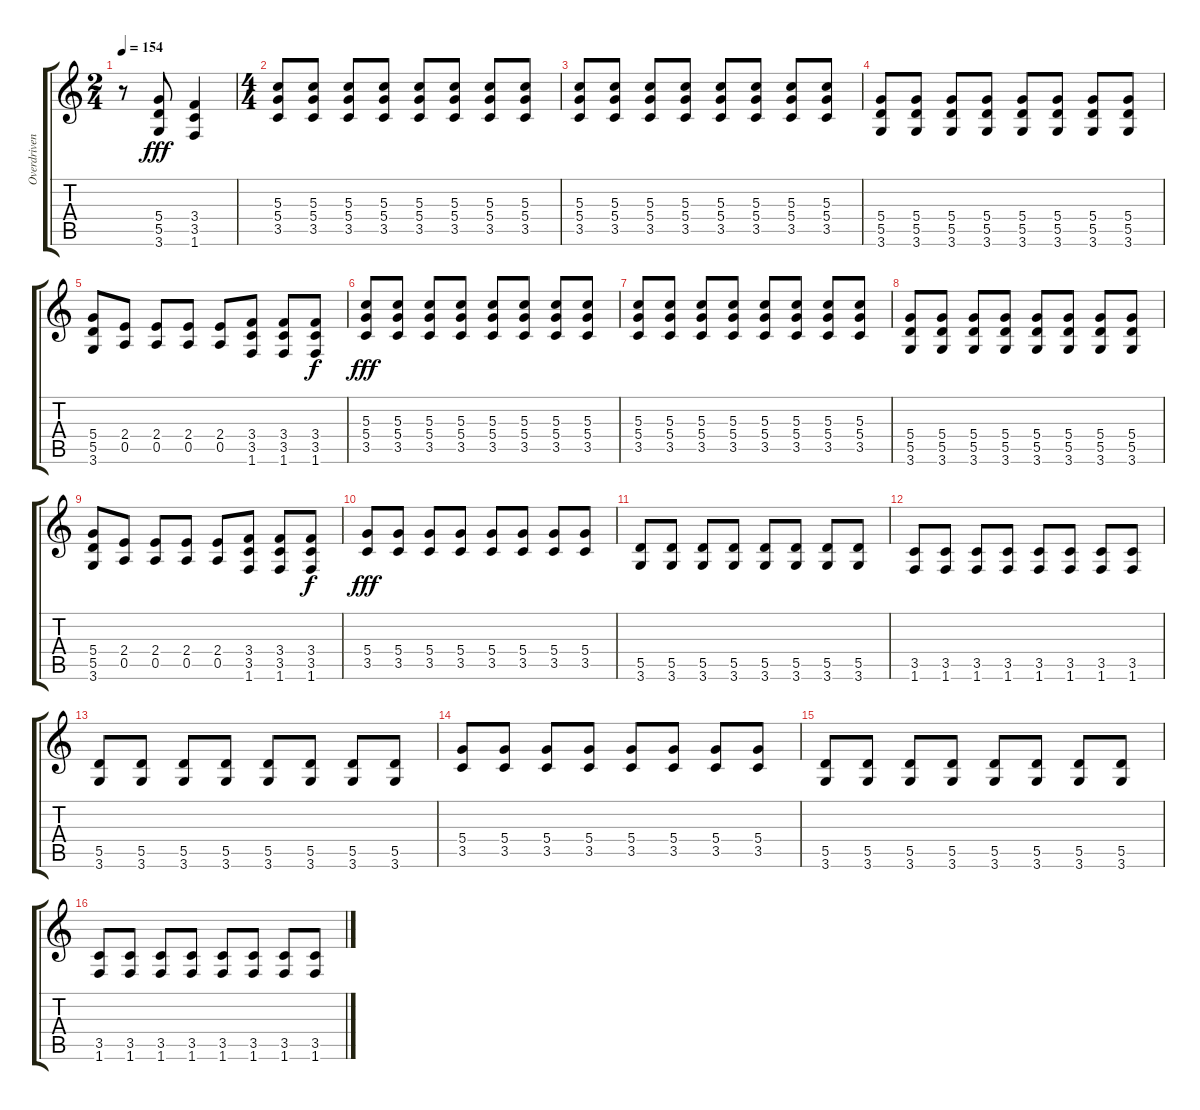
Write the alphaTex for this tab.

\track ("Overdriven Guitar 1" "Overdriven") {instrument distortionguitar}
\staff {score tabs}
\tuning (E4 B3 G3 D3 A2 E2) {hide}
\ts (2 4)
\tempo 154
\clef g2
\ks c
r.8{dy fff instrument distortionguitar} (5.4 5.5 3.6).8 (3.4 3.5 1.6).4 |
\ts (4 4)
(5.3 5.4 3.5).8 (5.3 5.4 3.5).8 (5.3 5.4 3.5).8 (5.3 5.4 3.5).8 (5.3 5.4 3.5).8 (5.3 5.4 3.5).8 (5.3 5.4 3.5).8 (5.3 5.4 3.5).8 |
(5.3 5.4 3.5).8 (5.3 5.4 3.5).8 (5.3 5.4 3.5).8 (5.3 5.4 3.5).8 (5.3 5.4 3.5).8 (5.3 5.4 3.5).8 (5.3 5.4 3.5).8 (5.3 5.4 3.5).8 |
(5.4 5.5 3.6).8 (5.4 5.5 3.6).8 (5.4 5.5 3.6).8 (5.4 5.5 3.6).8 (5.4 5.5 3.6).8 (5.4 5.5 3.6).8 (5.4 5.5 3.6).8 (5.4 5.5 3.6).8 |
(5.4 5.5 3.6).8 (2.4 0.5).8{instrument electricguitarmuted} (2.4 0.5).8 (2.4 0.5).8 (2.4 0.5).8 (3.4 3.5 1.6).8{instrument overdrivenguitar} (3.4 3.5 1.6).8 (3.4 3.5 1.6).8{dy f} |
(5.3 5.4 3.5).8{dy fff} (5.3 5.4 3.5).8 (5.3 5.4 3.5).8 (5.3 5.4 3.5).8 (5.3 5.4 3.5).8 (5.3 5.4 3.5).8 (5.3 5.4 3.5).8 (5.3 5.4 3.5).8 |
(5.3 5.4 3.5).8 (5.3 5.4 3.5).8 (5.3 5.4 3.5).8 (5.3 5.4 3.5).8 (5.3 5.4 3.5).8 (5.3 5.4 3.5).8 (5.3 5.4 3.5).8 (5.3 5.4 3.5).8 |
(5.4 5.5 3.6).8 (5.4 5.5 3.6).8 (5.4 5.5 3.6).8 (5.4 5.5 3.6).8 (5.4 5.5 3.6).8 (5.4 5.5 3.6).8 (5.4 5.5 3.6).8 (5.4 5.5 3.6).8 |
(5.4 5.5 3.6).8 (2.4 0.5).8{instrument electricguitarmuted} (2.4 0.5).8 (2.4 0.5).8 (2.4 0.5).8 (3.4 3.5 1.6).8{instrument overdrivenguitar} (3.4 3.5 1.6).8 (3.4 3.5 1.6).8{dy f} |
(5.4 3.5).8{dy fff instrument electricguitarmuted} (5.4 3.5).8 (5.4 3.5).8 (5.4 3.5).8 (5.4 3.5).8 (5.4 3.5).8 (5.4 3.5).8 (5.4 3.5).8 |
(5.5 3.6).8 (5.5 3.6).8 (5.5 3.6).8 (5.5 3.6).8 (5.5 3.6).8 (5.5 3.6).8 (5.5 3.6).8 (5.5 3.6).8 |
(3.5 1.6).8 (3.5 1.6).8 (3.5 1.6).8 (3.5 1.6).8 (3.5 1.6).8 (3.5 1.6).8 (3.5 1.6).8 (3.5 1.6).8 |
(5.5 3.6).8 (5.5 3.6).8 (5.5 3.6).8 (5.5 3.6).8 (5.5 3.6).8 (5.5 3.6).8 (5.5 3.6).8 (5.5 3.6).8 |
(5.4 3.5).8 (5.4 3.5).8 (5.4 3.5).8 (5.4 3.5).8 (5.4 3.5).8 (5.4 3.5).8 (5.4 3.5).8 (5.4 3.5).8 |
(5.5 3.6).8 (5.5 3.6).8 (5.5 3.6).8 (5.5 3.6).8 (5.5 3.6).8 (5.5 3.6).8 (5.5 3.6).8 (5.5 3.6).8 |
(3.5 1.6).8 (3.5 1.6).8 (3.5 1.6).8 (3.5 1.6).8 (3.5 1.6).8 (3.5 1.6).8 (3.5 1.6).8 (3.5 1.6).8
